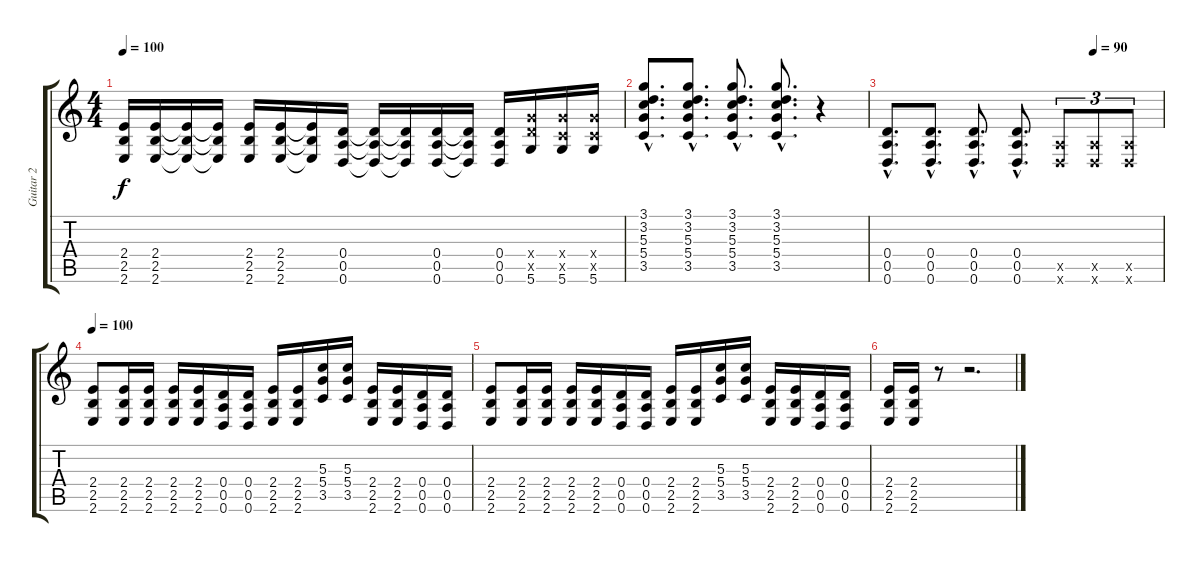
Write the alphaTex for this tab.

\track ("Guitar 2" "Guitar 2") {instrument overdrivenguitar}
\staff {score tabs}
\tuning (E4 B3 G3 D3 A2 D2) {hide}
\ts (4 4)
\tempo 100
\clef g2
\ks c
(2.4{t} 2.5{t} 2.6{t}).16{dy f} (2.4 2.5 2.6).16 (2.4{t} 2.5{t} 2.6{t}).16 (2.4{t} 2.5{t} 2.6{t}).16 (2.4 2.5 2.6).16 (2.4 2.5 2.6).16 (2.4{t} 2.5{t} 2.6{t}).16 (0.4 0.5 0.6).16 (0.4{t} 0.5{t} 0.6{t}).16 (0.4{t} 0.5{t} 0.6{t}).16 (0.4 0.5 0.6).16 (0.4{t} 0.5{t} 0.6{t}).16 (0.4 0.5 0.6).16 (5.4{x} 5.5{x} 5.6).16 (5.4{x} 3.5{x} 5.6).16 (5.4{x} 3.5{x} 5.6).16 |
(3.1{hac} 3.2{hac} 5.3{hac} 5.4{hac} 3.5{hac}).8{d} (3.1{hac} 3.2{hac} 5.3{hac} 5.4{hac} 3.5{hac}).8{d} (3.1{hac} 3.2{hac} 5.3{hac} 5.4{hac} 3.5{hac}).8{d} (3.1{hac} 3.2{hac} 5.3{hac} 5.4{hac} 3.5{hac}).8{d} r.4 |
\tempo (90 0.75)
(0.4{hac} 0.5{hac} 0.6{hac}).8{d} (0.4{hac} 0.5{hac} 0.6{hac}).8{d} (0.4{hac} 0.5{hac} 0.6{hac}).8{d} (0.4{hac} 0.5{hac} 0.6{hac}).8{d} (0.5{x} 0.6{x}).8{tu (3 2)} (0.5{x} 0.6{x}).8{tu (3 2)} (0.5{x} 0.6{x}).8{tu (3 2)} |
\tempo 100
(2.4 2.5 2.6).8 (2.4 2.5 2.6).16 (2.4 2.5 2.6).16 (2.4 2.5 2.6).16 (2.4 2.5 2.6).16 (0.4 0.5 0.6).16 (0.4 0.5 0.6).16 (2.4 2.5 2.6).16 (2.4 2.5 2.6).16 (5.3 5.4 3.5).16 (5.3 5.4 3.5).16 (2.4 2.5 2.6).16 (2.4 2.5 2.6).16 (0.4 0.5 0.6).16 (0.4 0.5 0.6).16 |
(2.4 2.5 2.6).8 (2.4 2.5 2.6).16 (2.4 2.5 2.6).16 (2.4 2.5 2.6).16 (2.4 2.5 2.6).16 (0.4 0.5 0.6).16 (0.4 0.5 0.6).16 (2.4 2.5 2.6).16 (2.4 2.5 2.6).16 (5.3 5.4 3.5).16 (5.3 5.4 3.5).16 (2.4 2.5 2.6).16 (2.4 2.5 2.6).16 (0.4 0.5 0.6).16 (0.4 0.5 0.6).16 |
(2.4 2.5 2.6).16 (2.4 2.5 2.6).16 r.8 r.2{d}
